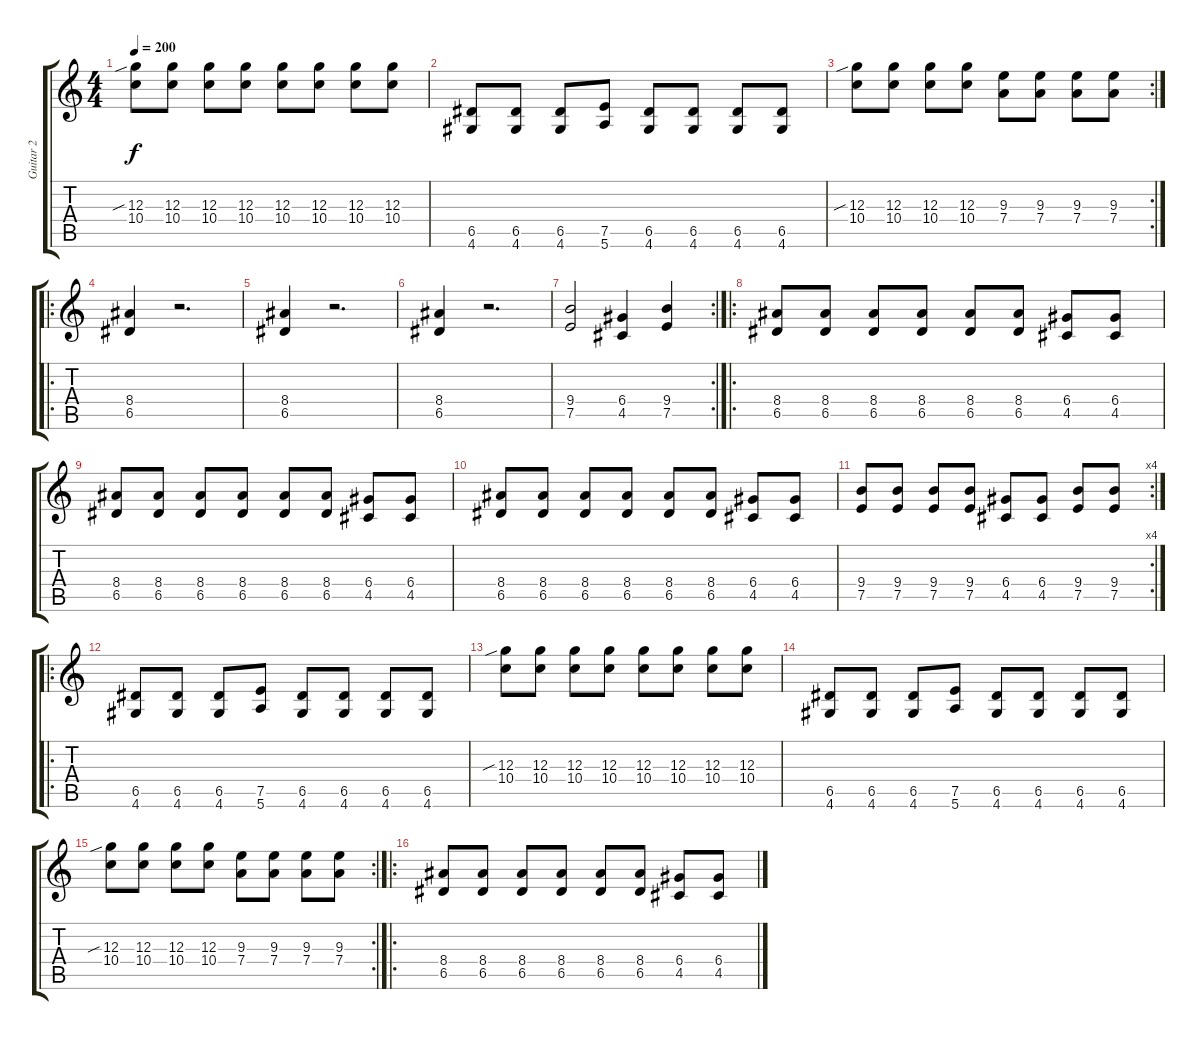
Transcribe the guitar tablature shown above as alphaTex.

\track ("Guitar 2" "Guitar 2") {instrument overdrivenguitar}
\staff {score tabs}
\tuning (E4 B3 G3 D3 A2 E2) {hide}
\ts (4 4)
\tempo 200
\clef g2
\ks c
(12.3{sib} 10.4).8{dy f} (12.3 10.4).8 (12.3 10.4).8 (12.3 10.4).8 (12.3 10.4).8 (12.3 10.4).8 (12.3 10.4).8 (12.3 10.4).8 |
(6.5 4.6).8 (6.5 4.6).8 (6.5 4.6).8 (7.5 5.6).8 (6.5 4.6).8 (6.5 4.6).8 (6.5 4.6).8 (6.5 4.6).8 |
\rc 2
(12.3{sib} 10.4).8 (12.3 10.4).8 (12.3 10.4).8 (12.3 10.4).8 (9.3 7.4).8 (9.3 7.4).8 (9.3 7.4).8 (9.3 7.4).8 |
\ro
(8.4 6.5).4 r.2{d} |
(8.4 6.5).4 r.2{d} |
(8.4 6.5).4 r.2{d} |
\rc 2
(9.4 7.5).2 (6.4 4.5).4 (9.4 7.5).4 |
\ro
(8.4 6.5).8 (8.4 6.5).8 (8.4 6.5).8 (8.4 6.5).8 (8.4 6.5).8 (8.4 6.5).8 (6.4 4.5).8 (6.4 4.5).8 |
(8.4 6.5).8 (8.4 6.5).8 (8.4 6.5).8 (8.4 6.5).8 (8.4 6.5).8 (8.4 6.5).8 (6.4 4.5).8 (6.4 4.5).8 |
(8.4 6.5).8 (8.4 6.5).8 (8.4 6.5).8 (8.4 6.5).8 (8.4 6.5).8 (8.4 6.5).8 (6.4 4.5).8 (6.4 4.5).8 |
\rc 4
(9.4 7.5).8 (9.4 7.5).8 (9.4 7.5).8 (9.4 7.5).8 (6.4 4.5).8 (6.4 4.5).8 (9.4 7.5).8 (9.4 7.5).8 |
\ro
(6.5 4.6).8 (6.5 4.6).8 (6.5 4.6).8 (7.5 5.6).8 (6.5 4.6).8 (6.5 4.6).8 (6.5 4.6).8 (6.5 4.6).8 |
(12.3{sib} 10.4).8 (12.3 10.4).8 (12.3 10.4).8 (12.3 10.4).8 (12.3 10.4).8 (12.3 10.4).8 (12.3 10.4).8 (12.3 10.4).8 |
(6.5 4.6).8 (6.5 4.6).8 (6.5 4.6).8 (7.5 5.6).8 (6.5 4.6).8 (6.5 4.6).8 (6.5 4.6).8 (6.5 4.6).8 |
\rc 2
(12.3{sib} 10.4).8 (12.3 10.4).8 (12.3 10.4).8 (12.3 10.4).8 (9.3 7.4).8 (9.3 7.4).8 (9.3 7.4).8 (9.3 7.4).8 |
\ro
(8.4 6.5).8 (8.4 6.5).8 (8.4 6.5).8 (8.4 6.5).8 (8.4 6.5).8 (8.4 6.5).8 (6.4 4.5).8 (6.4 4.5).8
